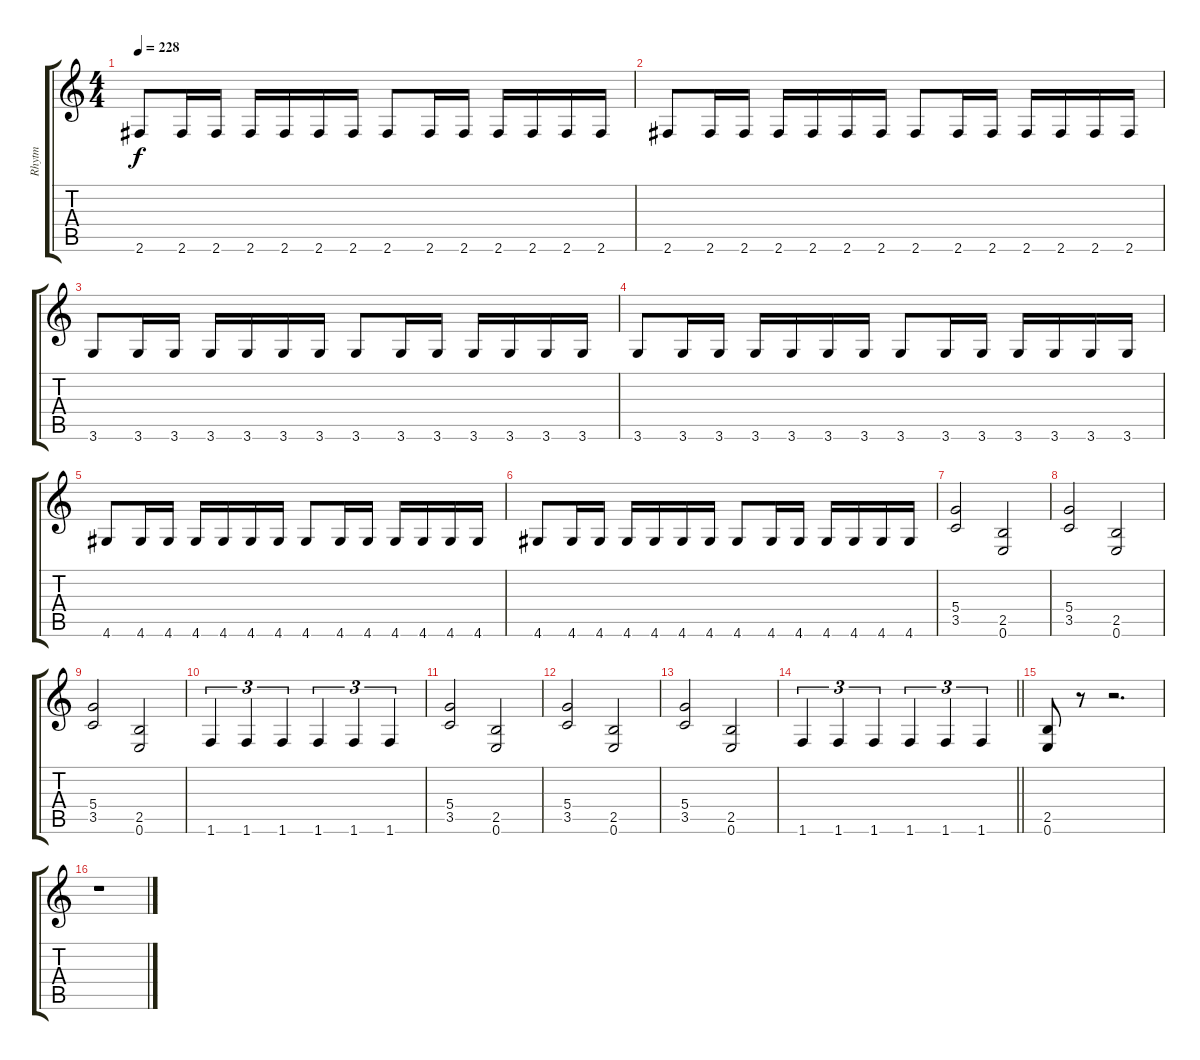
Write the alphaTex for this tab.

\track ("Rhytm" "Rhytm") {instrument distortionguitar}
\staff {score tabs}
\tuning (E4 B3 G3 D3 A2 E2) {hide}
\ts (4 4)
\tempo 228
\clef g2
\ks c
2.6.8{dy f} 2.6.16 2.6.16 2.6.16 2.6.16 2.6.16 2.6.16 2.6.8 2.6.16 2.6.16 2.6.16 2.6.16 2.6.16 2.6.16 |
2.6.8 2.6.16 2.6.16 2.6.16 2.6.16 2.6.16 2.6.16 2.6.8 2.6.16 2.6.16 2.6.16 2.6.16 2.6.16 2.6.16 |
3.6.8 3.6.16 3.6.16 3.6.16 3.6.16 3.6.16 3.6.16 3.6.8 3.6.16 3.6.16 3.6.16 3.6.16 3.6.16 3.6.16 |
3.6.8 3.6.16 3.6.16 3.6.16 3.6.16 3.6.16 3.6.16 3.6.8 3.6.16 3.6.16 3.6.16 3.6.16 3.6.16 3.6.16 |
4.6.8 4.6.16 4.6.16 4.6.16 4.6.16 4.6.16 4.6.16 4.6.8 4.6.16 4.6.16 4.6.16 4.6.16 4.6.16 4.6.16 |
4.6.8 4.6.16 4.6.16 4.6.16 4.6.16 4.6.16 4.6.16 4.6.8 4.6.16 4.6.16 4.6.16 4.6.16 4.6.16 4.6.16 |
(5.4 3.5).2 (2.5 0.6).2 |
(5.4 3.5).2 (2.5 0.6).2 |
(5.4 3.5).2 (2.5 0.6).2 |
1.6.4{tu (3 2)} 1.6.4{tu (3 2)} 1.6.4{tu (3 2)} 1.6.4{tu (3 2)} 1.6.4{tu (3 2)} 1.6.4{tu (3 2)} |
(5.4 3.5).2 (2.5 0.6).2 |
(5.4 3.5).2 (2.5 0.6).2 |
(5.4 3.5).2 (2.5 0.6).2 |
\barLineRight lightlight
1.6.4{tu (3 2)} 1.6.4{tu (3 2)} 1.6.4{tu (3 2)} 1.6.4{tu (3 2)} 1.6.4{tu (3 2)} 1.6.4{tu (3 2)} |
(2.5 0.6).8 r.8 r.2{d} |
r.1
